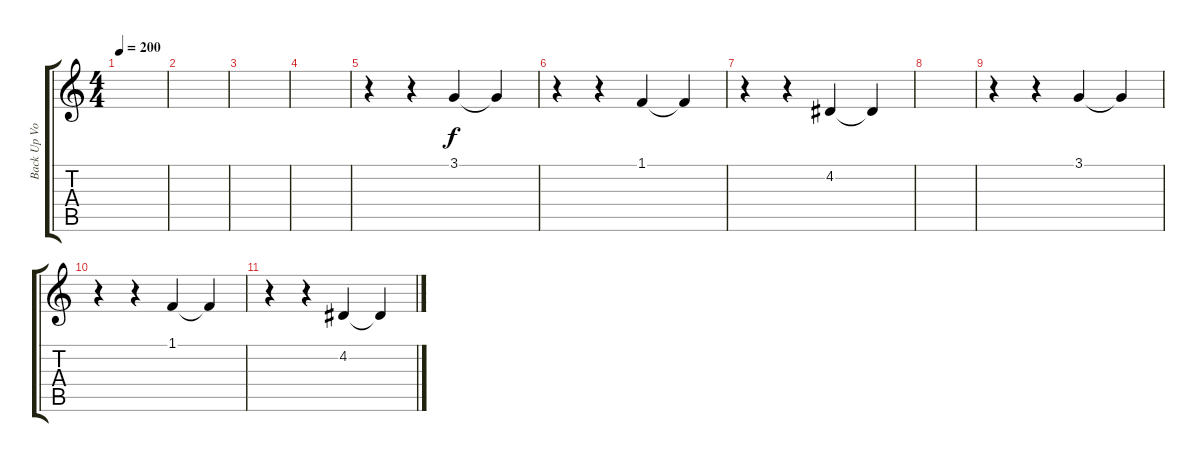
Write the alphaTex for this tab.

\track ("Back Up Vocals" "Back Up Vo") {instrument cello}
\staff {score tabs}
\tuning (E4 B3 G3 D3 A2 E2) {hide}
\ts (4 4)
\tempo 200
\clef g2
\ks c
|
|
|
|
r.4 r.4 3.1.4 3.1{t}.4 |
r.4 r.4 1.1.4 1.1{t}.4 |
r.4 r.4 4.2.4 4.2{t}.4 |
|
r.4 r.4 3.1.4 3.1{t}.4 |
r.4 r.4 1.1.4 1.1{t}.4 |
r.4 r.4 4.2.4 4.2{t}.4
